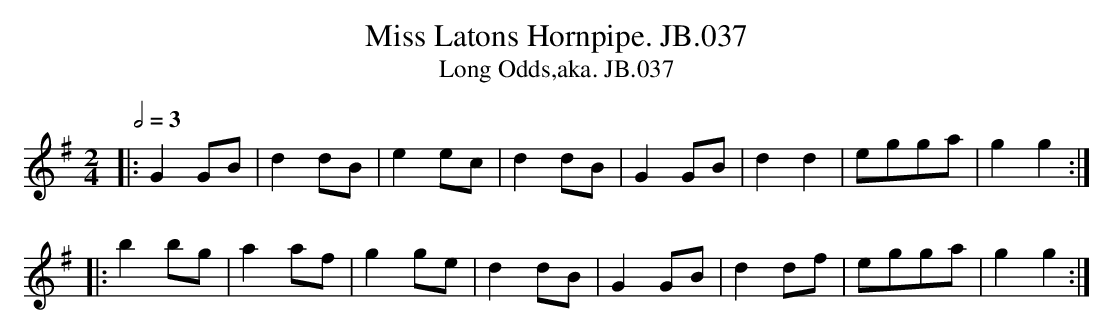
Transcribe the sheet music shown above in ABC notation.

X:1
T:Miss Latons Hornpipe. JB.037
T:Long Odds,aka. JB.037
M:2/4
L:1/8
Q:1/2=3D90
K:G
|: G2GB | d2dB | e2ec | d2dB | G2GB | d2d2 | egga | g2g2 :|
|: b2bg | a2af | g2ge | d2dB | G2GB | d2df | egga | g2g2 :|
